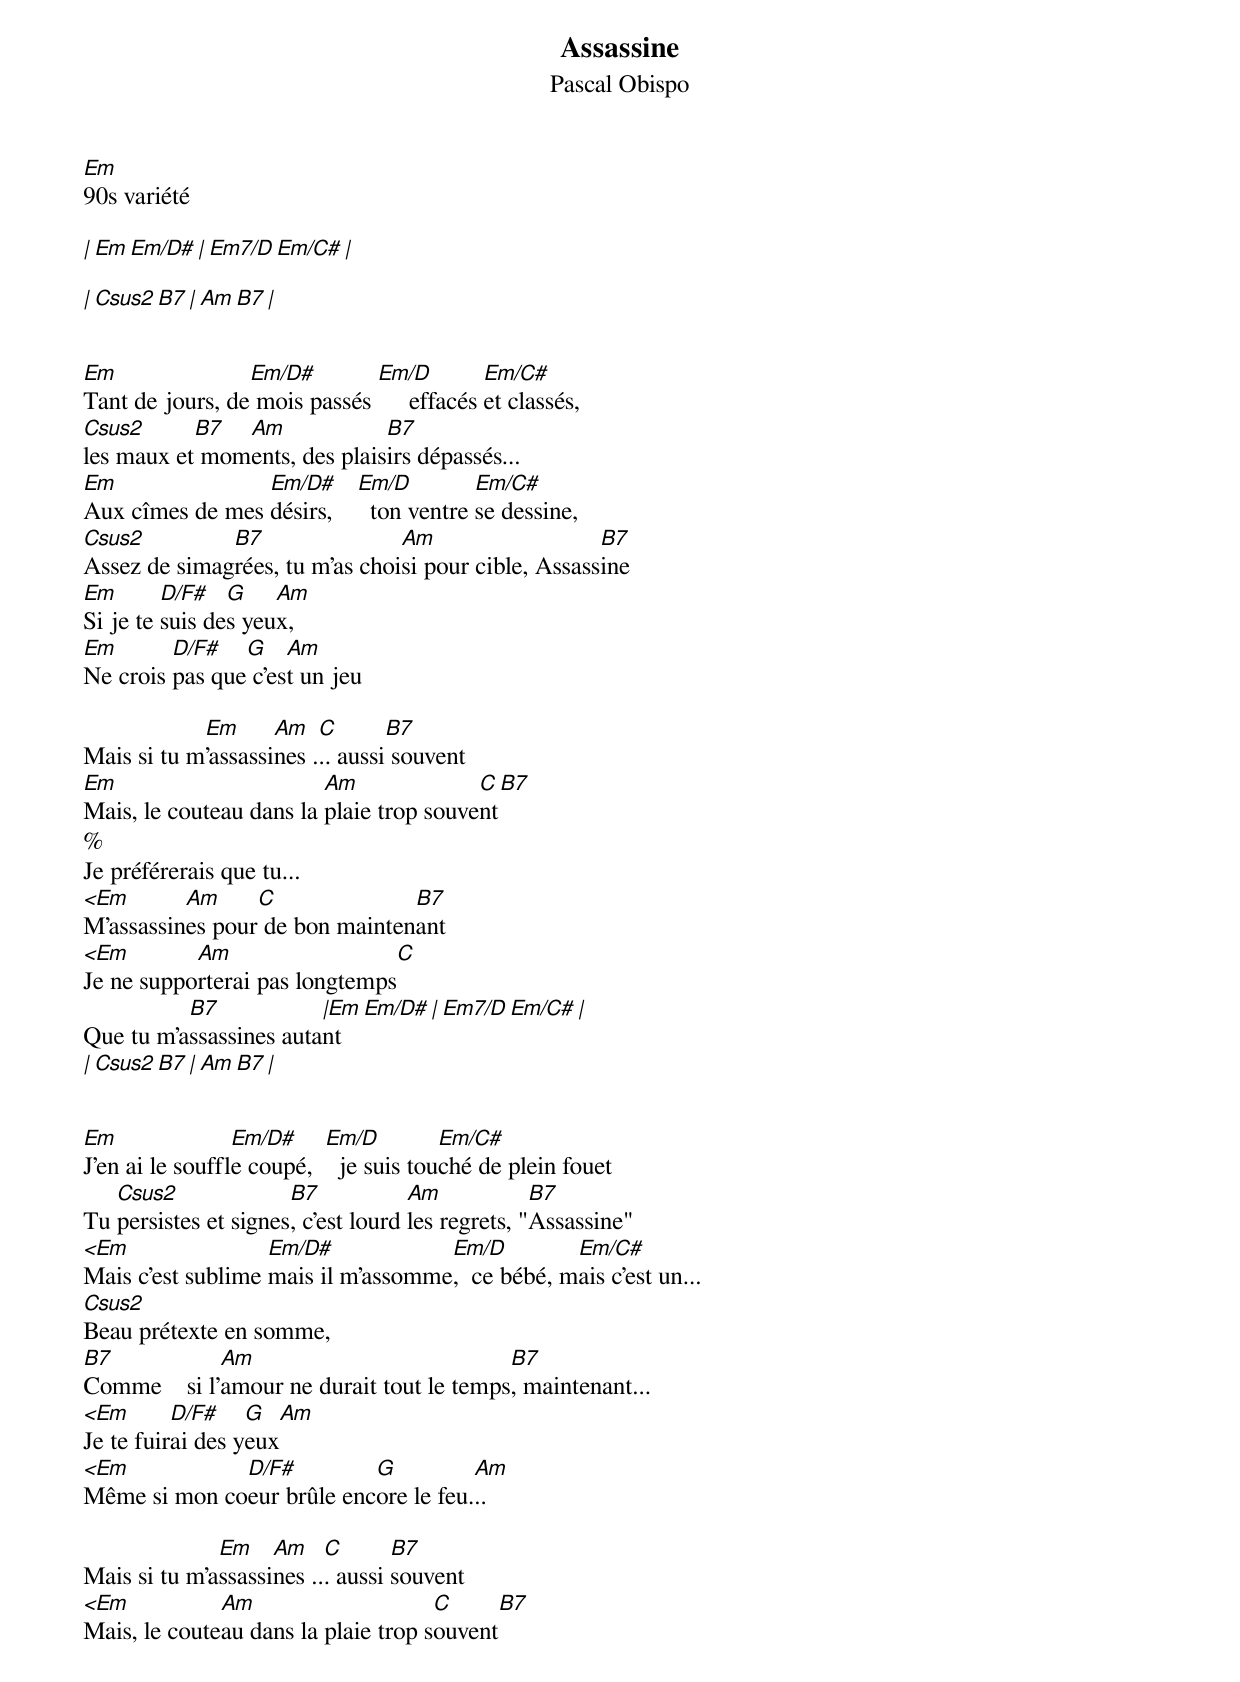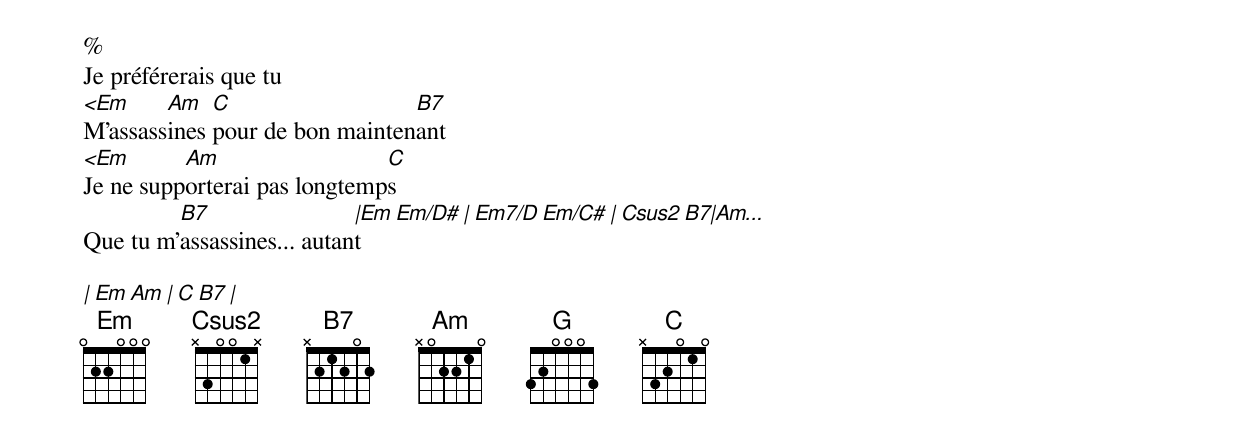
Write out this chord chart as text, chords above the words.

Assassine
Pascal Obispo
Em
90s variété

| Em    Em/D#  | Em7/D  Em/C#  |

| Csus2    B7  | Am     B7      |


Em               Em/D#        Em/D         Em/C#
Tant de jours, de mois passés      effacés et classés,
Csus2      B7  Am             B7
les maux et moments, des plaisirs dépassés...
Em               Em/D#      Em/D         Em/C#
Aux cîmes de mes désirs,      ton ventre se dessine,
Csus2         B7                Am                   B7
Assez de simagrées, tu m'as choisi pour cible, Assassine
Em       D/F#   G    Am
Si je te suis des yeux,
Em       D/F#   G    Am
Ne crois pas que c'est un jeu

            Em      Am   C       B7
Mais si tu m'assassines ... aussi souvent
Em                       Am              C       B7
Mais, le couteau dans la plaie trop souvent
%
Je préférerais que tu...
<Em       Am     C              B7
M'assassines pour de bon maintenant
<Em        Am                  C
Je ne supporterai pas longtemps
          B7            |Em   Em/D# | Em7/D   Em/C# |
Que tu m'assassines autant
| Csus2    B7  | Am     B7      |


Em               Em/D#     Em/D         Em/C#
J'en ai le souffle coupé,    je suis touché de plein fouet
   Csus2              B7            Am            B7
Tu persistes et signes, c'est lourd les regrets, "Assassine"
<Em                Em/D#            Em/D         Em/C#
Mais c'est sublime mais il m'assomme,  ce bébé, mais c'est un...
Csus2
Beau prétexte en somme,
B7            Am                           B7
Comme    si l'amour ne durait tout le temps, maintenant...
<Em       D/F#    G    Am
Je te fuirai des yeux
<Em           D/F#         G          Am
Même si mon coeur brûle encore le feu...

              Em    Am    C       B7
Mais si tu m'assassines ... aussi souvent
<Em           Am                     C       B7
Mais, le couteau dans la plaie trop souvent
%
Je préférerais que tu
<Em     Am   C                  B7
M'assassines pour de bon maintenant
<Em       Am                  C
Je ne supporterai pas longtemps
         B7                 |Em   Em/D# | Em7/D   Em/C# | Csus2  B7|Am...
Que tu m'assassines... autant

| Em   Am | C   B7  |
